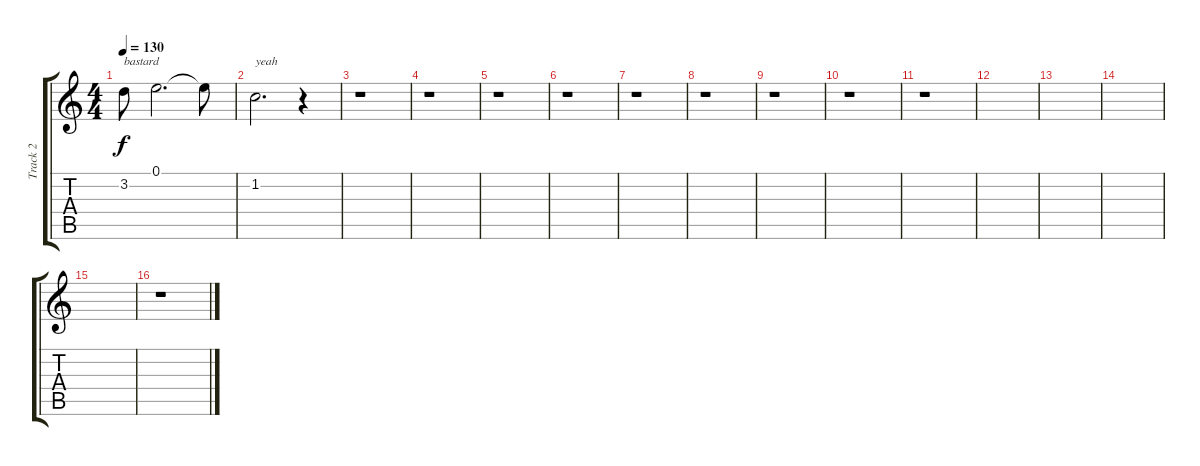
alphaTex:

\track ("Track 2" "Track 2") {instrument electricguitarjazz}
\staff {score tabs}
\tuning (E4 B3 G3 D3 A2 E2) {hide}
\ts (4 4)
\tempo 130
\clef g2
\ks c
3.2.8{txt "bastard" dy f} 0.1.2{d} 0.1{t}.8 |
1.2.2{d txt "yeah"} r.4 |
r.1 |
r.1 |
r.1 |
r.1 |
r.1 |
r.1 |
r.1 |
r.1 |
r.1 |
|
|
|
|
r.1
